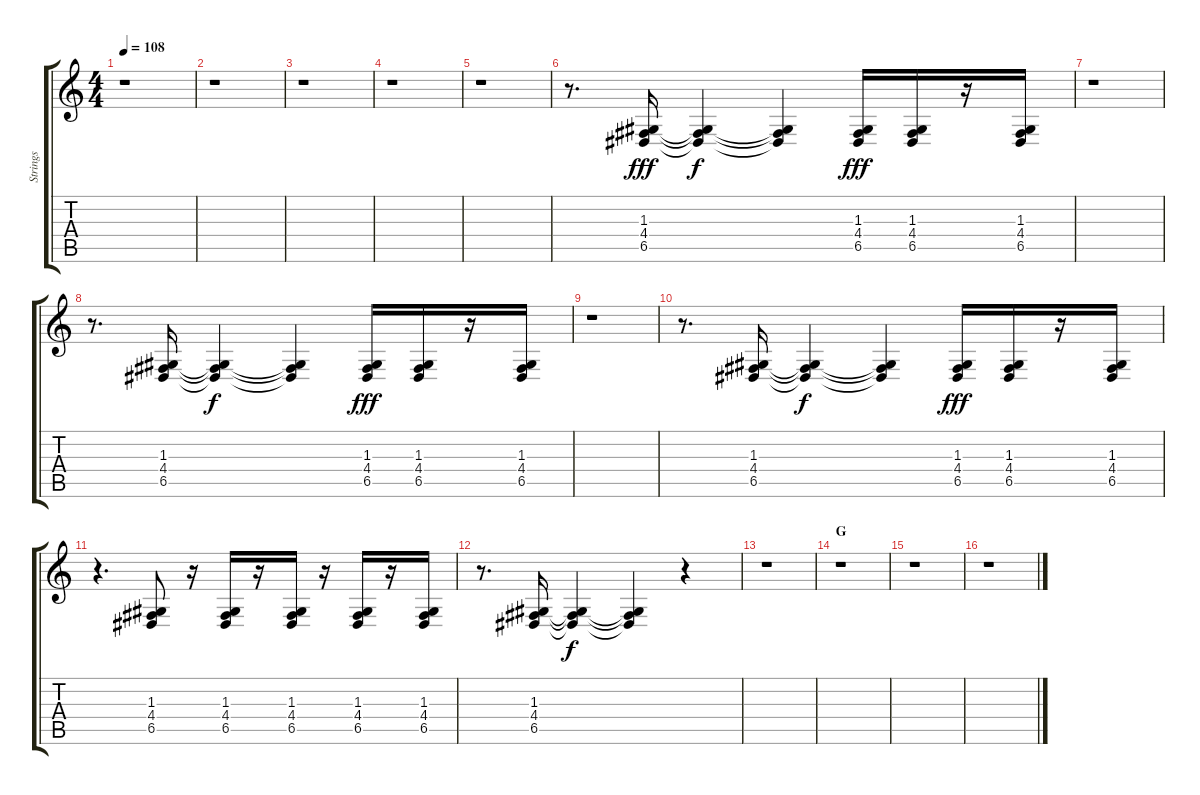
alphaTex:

\track ("Strings" "Strings") {instrument stringensemble1}
\staff {score tabs}
\tuning (E4 B3 G3 D3 A2 E2) {hide}
\ts (4 4)
\tempo 108
\clef g2
\ks c
r.1{dy f} |
r.1 |
r.1 |
r.1 |
r.1 |
r.8{d} (1.3 4.4 6.5).16{dy fff} (1.3{t} 4.4{t} 6.5{t}).4{dy f} (1.3{t} 4.4{t} 6.5{t}).4 (1.3 4.4 6.5).16{dy fff} (1.3 4.4 6.5).16 r.16 (1.3 4.4 6.5).16 |
r.1 |
r.8{d} (1.3 4.4 6.5).16 (1.3{t} 4.4{t} 6.5{t}).4{dy f} (1.3{t} 4.4{t} 6.5{t}).4 (1.3 4.4 6.5).16{dy fff} (1.3 4.4 6.5).16 r.16 (1.3 4.4 6.5).16 |
r.1 |
r.8{d} (1.3 4.4 6.5).16 (1.3{t} 4.4{t} 6.5{t}).4{dy f} (1.3{t} 4.4{t} 6.5{t}).4 (1.3 4.4 6.5).16{dy fff} (1.3 4.4 6.5).16 r.16 (1.3 4.4 6.5).16 |
r.4{d} (1.3 4.4 6.5).8 r.16 (1.3 4.4 6.5).16 r.16 (1.3 4.4 6.5).16 r.16 (1.3 4.4 6.5).16 r.16 (1.3 4.4 6.5).16 |
r.8{d} (1.3 4.4 6.5).16 (1.3{t} 4.4{t} 6.5{t}).4{dy f} (1.3{t} 4.4{t} 6.5{t}).4 r.4 |
r.1 |
\section ("" "G")
r.1 |
r.1 |
r.1
